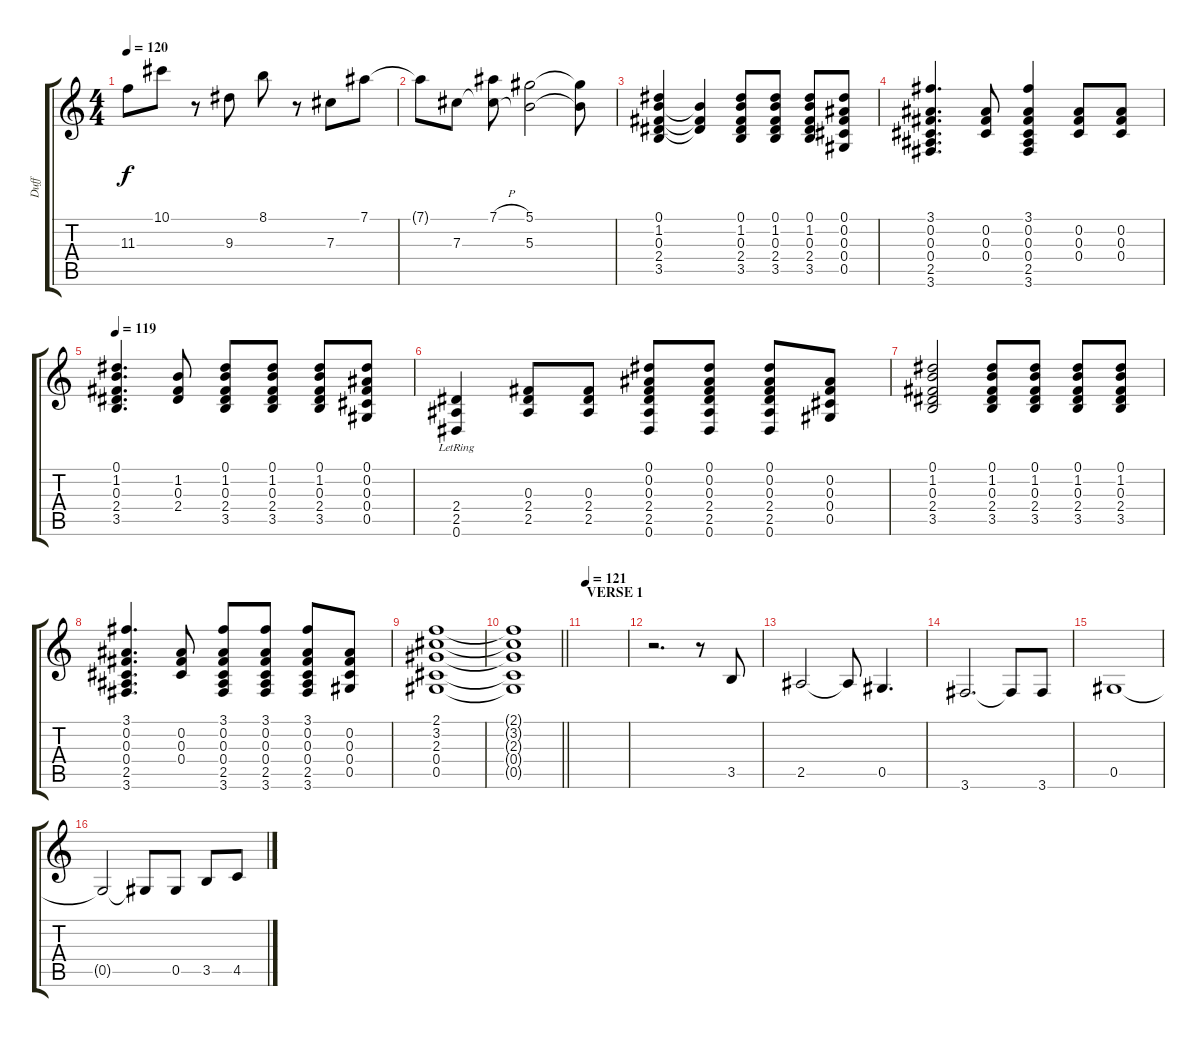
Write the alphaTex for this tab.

\track ("Duff" "Duff") {instrument acousticguitarsteel}
\staff {score tabs}
\tuning (Eb4 Bb3 Gb3 Db3 Ab2 Eb2) {hide}
\ts (4 4)
\tempo 120
\clef g2
\ks c
11.3.8{dy f} 10.1.8 r.8 9.3.8 8.1.8 r.8 7.3.8 7.1.8 |
7.1{t}.8 7.3.8 (7.1{h} 7.3{h t}).8 (5.1 5.3).2 (5.1{t} 5.3{t}).8 |
(0.1 1.2 0.3 2.4 3.5).4 (1.2{t} 0.3{t} 2.4{t}).4 (0.1 1.2 0.3 2.4 3.5).8 (0.1 1.2 0.3 2.4 3.5).8 (0.1 1.2 0.3 2.4 3.5).8 (0.1 0.2 0.3 0.4 0.5).8 |
(3.1 0.2 0.3 0.4 2.5 3.6).4{d} (0.2 0.3 0.4).8 (3.1 0.2 0.3 0.4 2.5 3.6).4 (0.2 0.3 0.4).8 (0.2 0.3 0.4).8 |
\tempo 119
(0.1 1.2 0.3 2.4 3.5).4{d} (1.2 0.3 2.4).8 (0.1 1.2 0.3 2.4 3.5).8 (0.1 1.2 0.3 2.4 3.5).8 (0.1 1.2 0.3 2.4 3.5).8 (0.1 0.2 0.3 0.4 0.5).8 |
(2.4 2.5 0.6{lr}).4 (0.3 2.4 2.5).8 (0.3 2.4 2.5).8 (0.1 0.2 0.3 2.4 2.5 0.6).8 (0.1 0.2 0.3 2.4 2.5 0.6).8 (0.1 0.2 0.3 2.4 2.5 0.6).8 (0.2 0.3 0.4 0.5).8 |
(0.1 1.2 0.3 2.4 3.5).2 (0.1 1.2 0.3 2.4 3.5).8 (0.1 1.2 0.3 2.4 3.5).8 (0.1 1.2 0.3 2.4 3.5).8 (0.1 1.2 0.3 2.4 3.5).8 |
(3.1 0.2 0.3 0.4 2.5 3.6).4{d} (0.2 0.3 0.4).8 (3.1 0.2 0.3 0.4 2.5 3.6).8 (3.1 0.2 0.3 0.4 2.5 3.6).8 (3.1 0.2 0.3 0.4 2.5 3.6).8 (0.2 0.3 0.4 0.5).8 |
(2.1 3.2 2.3 0.4 0.5).1 |
\barLineRight lightlight
(2.1{t} 3.2{t} 2.3{t} 0.4{t} 0.5{t}).1 |
\section ("" "VERSE 1")
\tempo 121
|
r.2{d} r.8 3.5.8 |
2.5.2 2.5{t}.8 0.5.4{d} |
3.6.2{d} 3.6{t}.8 3.6.8 |
0.5.1 |
0.5{t}.2 0.5{t}.8 0.5.8 3.5.8 4.5.8
